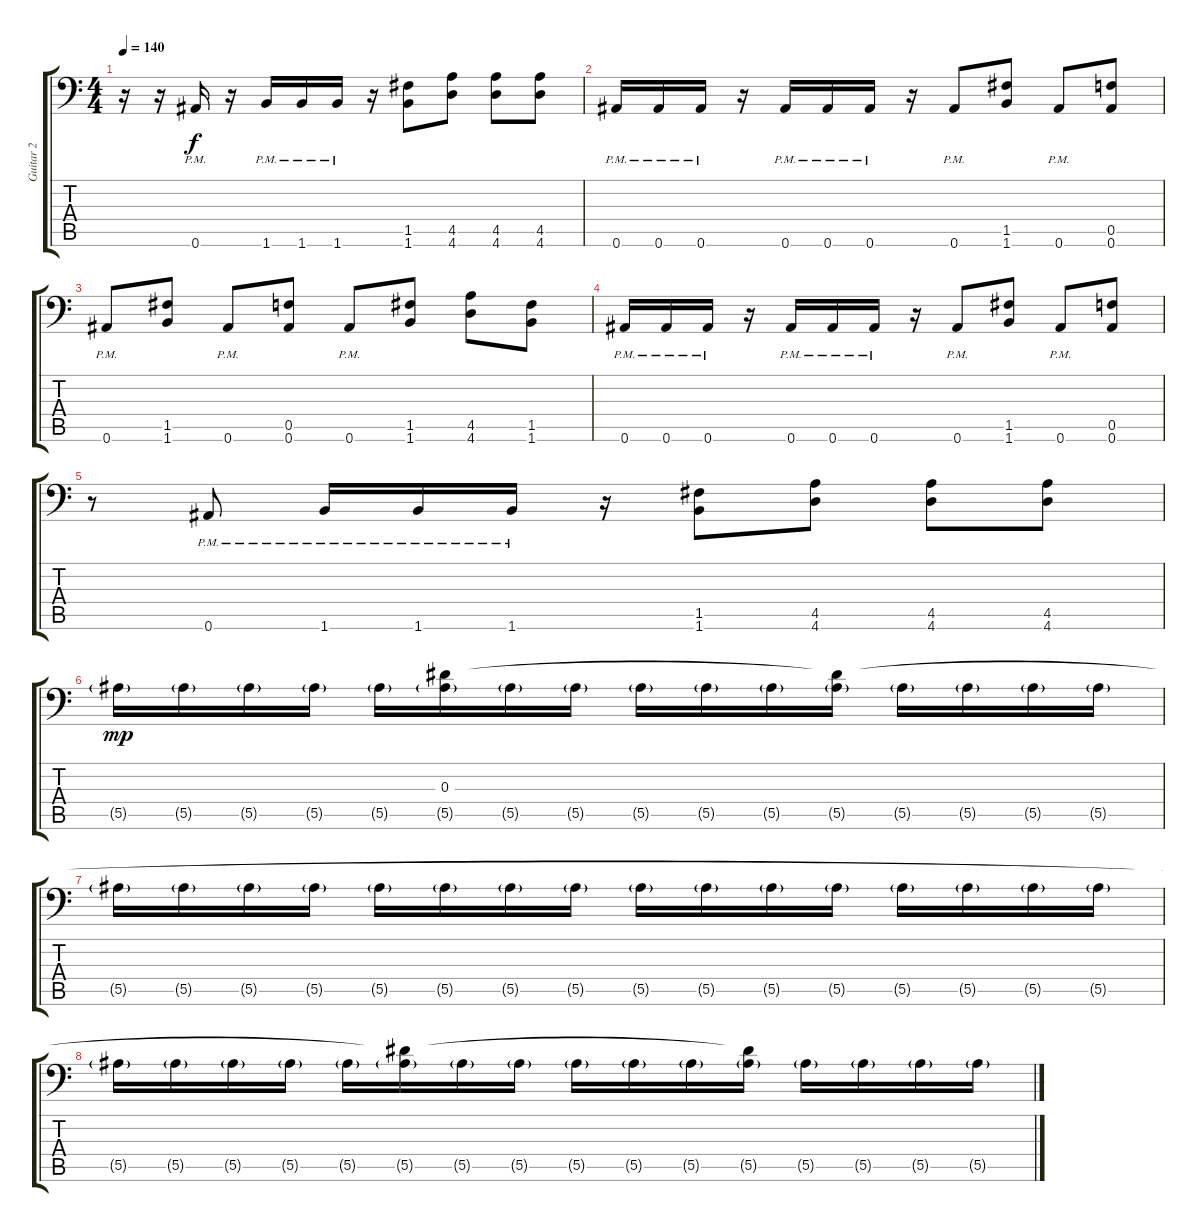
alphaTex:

\track ("Guitar 2" "Guitar 2") {instrument distortionguitar}
\staff {score tabs}
\tuning (C4 G3 Eb3 Bb2 F2 Bb1) {hide}
\ts (4 4)
\tempo 140
\clef f4
\ks c
r.16{dy f} r.16 0.6{pm}.16 r.16 1.6{pm}.16 1.6{pm}.16 1.6{pm}.16 r.16 (1.5 1.6).8 (4.5 4.6).8 (4.5 4.6).8 (4.5 4.6).8 |
0.6{pm}.16 0.6{pm}.16 0.6{pm}.16 r.16 0.6{pm}.16 0.6{pm}.16 0.6{pm}.16 r.16 0.6{pm}.8 (1.5 1.6).8 0.6{pm}.8 (0.5 0.6).8 |
0.6{pm}.8 (1.5 1.6).8 0.6{pm}.8 (0.5 0.6).8 0.6{pm}.8 (1.5 1.6).8 (4.5 4.6).8 (1.5 1.6).8 |
0.6{pm}.16 0.6{pm}.16 0.6{pm}.16 r.16 0.6{pm}.16 0.6{pm}.16 0.6{pm}.16 r.16 0.6{pm}.8 (1.5 1.6).8 0.6{pm}.8 (0.5 0.6).8 |
r.8 0.6{pm}.8 1.6{pm}.16 1.6{pm}.16 1.6{pm}.16 r.16 (1.5 1.6).8 (4.5 4.6).8 (4.5 4.6).8 (4.5 4.6).8 |
5.5{g}.16{dy mp balance 4} 5.5{g}.16 5.5{g}.16 5.5{g}.16 5.5{g}.16 (0.3 5.5{g}).16 5.5{g}.16{balance 8} 5.5{g}.16 5.5{g}.16 5.5{g}.16 5.5{g}.16 (0.3{t} 5.5{g}).16 5.5{g}.16{balance 12} 5.5{g}.16 5.5{g}.16 5.5{g}.16 |
5.5{g}.16 5.5{g}.16 5.5{g}.16{balance 13} 5.5{g}.16 5.5{g}.16 5.5{g}.16 5.5{g}.16 5.5{g}.16 5.5{g}.16{balance 10} 5.5{g}.16 5.5{g}.16 5.5{g}.16 5.5{g}.16{balance 7} 5.5{g}.16 5.5{g}.16 5.5{g}.16 |
5.5{g}.16{balance 4} 5.5{g}.16 5.5{g}.16 5.5{g}.16 5.5{g}.16 (0.3{t} 5.5{g}).16 5.5{g}.16{balance 8} 5.5{g}.16 5.5{g}.16 5.5{g}.16 5.5{g}.16 (0.3{t} 5.5{g}).16 5.5{g}.16{balance 12} 5.5{g}.16 5.5{g}.16 5.5{g}.16
